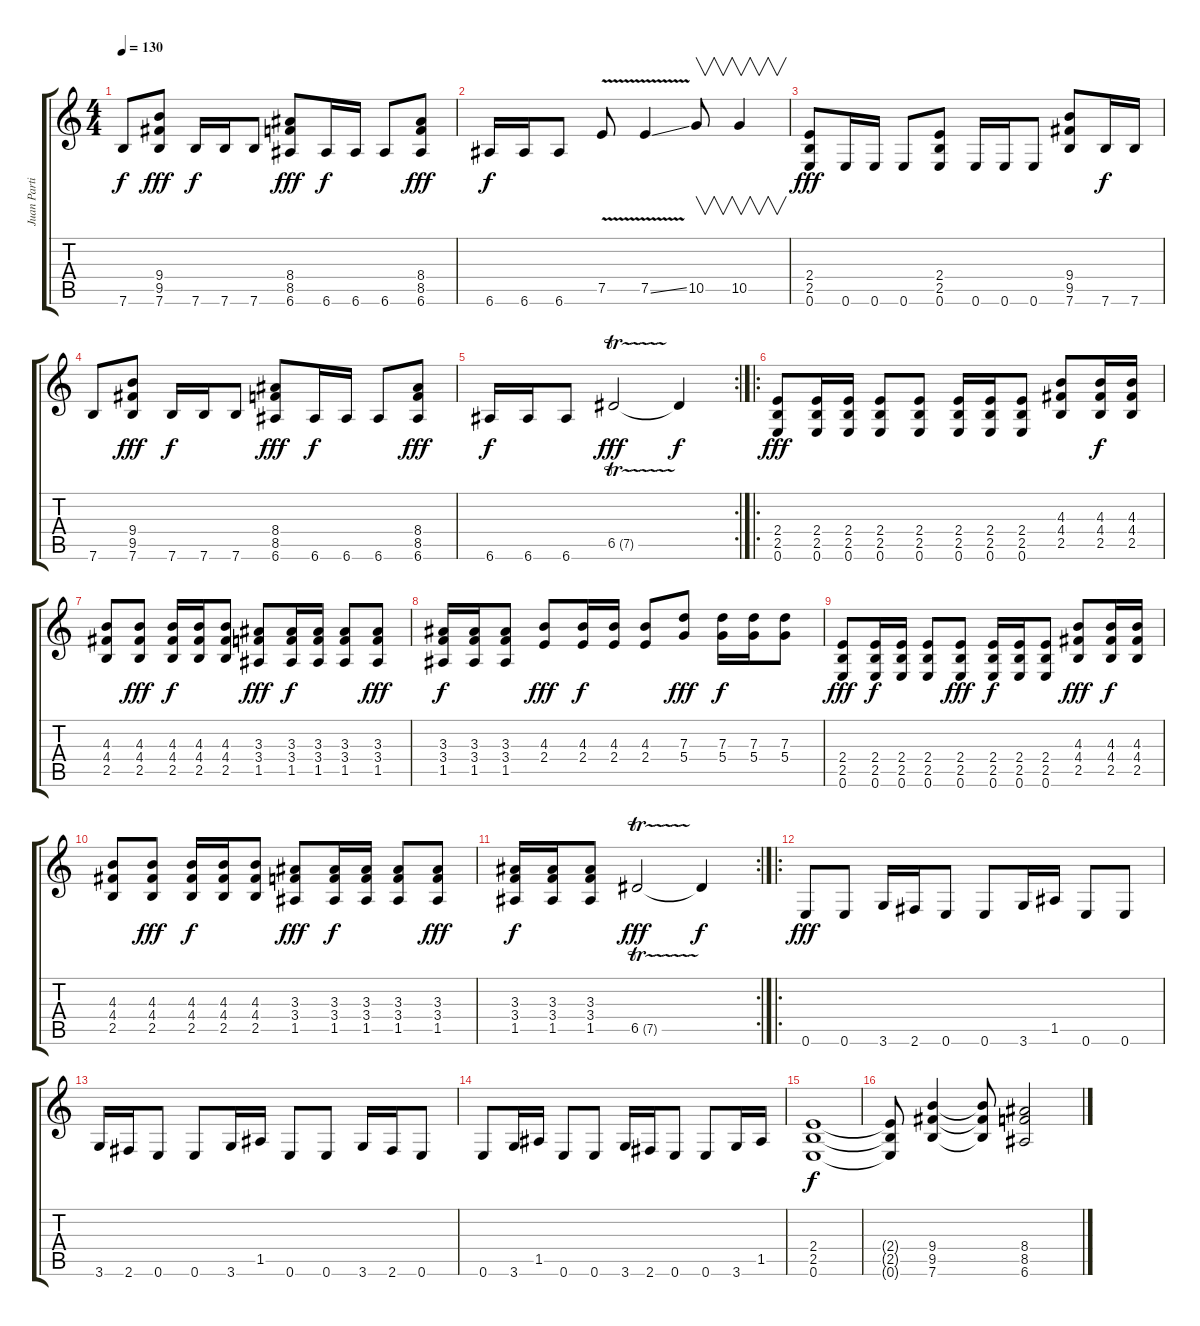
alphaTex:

\track ("Juan Partida" "Juan Parti") {instrument distortionguitar}
\staff {score tabs}
\tuning (E4 B3 G3 D3 A2 E2) {hide}
\ts (4 4)
\tempo 130
\clef g2
\ks c
7.6.8{dy f} (9.4 9.5 7.6).8{dy fff} 7.6.16{dy f} 7.6.16 7.6.8 (8.4 8.5 6.6).8{dy fff} 6.6.16{dy f} 6.6.16 6.6.8 (8.4 8.5 6.6).8{dy fff} |
6.6.16{dy f} 6.6.16 6.6.8 7.5{v}.8 7.5{v ss}.4 10.5.8{v} 10.5.4{v} |
(2.4 2.5 0.6).8{dy fff} 0.6.16 0.6.16 0.6.8 (2.4 2.5 0.6).8 0.6.16 0.6.16 0.6.8 (9.4 9.5 7.6).8 7.6.16{dy f} 7.6.16 |
7.6.8 (9.4 9.5 7.6).8{dy fff} 7.6.16{dy f} 7.6.16 7.6.8 (8.4 8.5 6.6).8{dy fff} 6.6.16{dy f} 6.6.16 6.6.8 (8.4 8.5 6.6).8{dy fff} |
\rc 2
6.6.16{dy f} 6.6.16 6.6.8 6.5{tr (7 16)}.2{dy fff} 6.5{t}.4{dy f} |
\ro
(2.4 2.5 0.6).8{dy fff} (2.4 2.5 0.6).16 (2.4 2.5 0.6).16 (2.4 2.5 0.6).8 (2.4 2.5 0.6).8 (2.4 2.5 0.6).16 (2.4 2.5 0.6).16 (2.4 2.5 0.6).8 (4.3 4.4 2.5).8 (4.3 4.4 2.5).16{dy f} (4.3 4.4 2.5).16 |
(4.3 4.4 2.5).8 (4.3 4.4 2.5).8{dy fff} (4.3 4.4 2.5).16{dy f} (4.3 4.4 2.5).16 (4.3 4.4 2.5).8 (3.3 3.4 1.5).8{dy fff} (3.3 3.4 1.5).16{dy f} (3.3 3.4 1.5).16 (3.3 3.4 1.5).8 (3.3 3.4 1.5).8{dy fff} |
(3.3 3.4 1.5).16{dy f} (3.3 3.4 1.5).16 (3.3 3.4 1.5).8 (4.3 2.4).8{dy fff} (4.3 2.4).16{dy f} (4.3 2.4).16 (4.3 2.4).8 (7.3 5.4).8{dy fff} (7.3 5.4).16{dy f} (7.3 5.4).16 (7.3 5.4).8 |
(2.4 2.5 0.6).8{dy fff} (2.4 2.5 0.6).16{dy f} (2.4 2.5 0.6).16 (2.4 2.5 0.6).8 (2.4 2.5 0.6).8{dy fff} (2.4 2.5 0.6).16{dy f} (2.4 2.5 0.6).16 (2.4 2.5 0.6).8 (4.3 4.4 2.5).8{dy fff} (4.3 4.4 2.5).16{dy f} (4.3 4.4 2.5).16 |
(4.3 4.4 2.5).8 (4.3 4.4 2.5).8{dy fff} (4.3 4.4 2.5).16{dy f} (4.3 4.4 2.5).16 (4.3 4.4 2.5).8 (3.3 3.4 1.5).8{dy fff} (3.3 3.4 1.5).16{dy f} (3.3 3.4 1.5).16 (3.3 3.4 1.5).8 (3.3 3.4 1.5).8{dy fff} |
\rc 2
(3.3 3.4 1.5).16{dy f} (3.3 3.4 1.5).16 (3.3 3.4 1.5).8 6.5{tr (7 16)}.2{dy fff} 6.5{t}.4{dy f} |
\ro
0.6.8{dy fff} 0.6.8 3.6.16 2.6.16 0.6.8 0.6.8 3.6.16 1.5.16 0.6.8 0.6.8 |
3.6.16 2.6.16 0.6.8 0.6.8 3.6.16 1.5.16 0.6.8 0.6.8 3.6.16 2.6.16 0.6.8 |
0.6.8 3.6.16 1.5.16 0.6.8 0.6.8 3.6.16 2.6.16 0.6.8 0.6.8 3.6.16 1.5.16 |
(2.4 2.5 0.6).1{dy f} |
(2.4{t} 2.5{t} 0.6{t}).8 (9.4 9.5 7.6).4 (9.4{t} 9.5{t} 7.6{t}).8 (8.4 8.5 6.6).2
